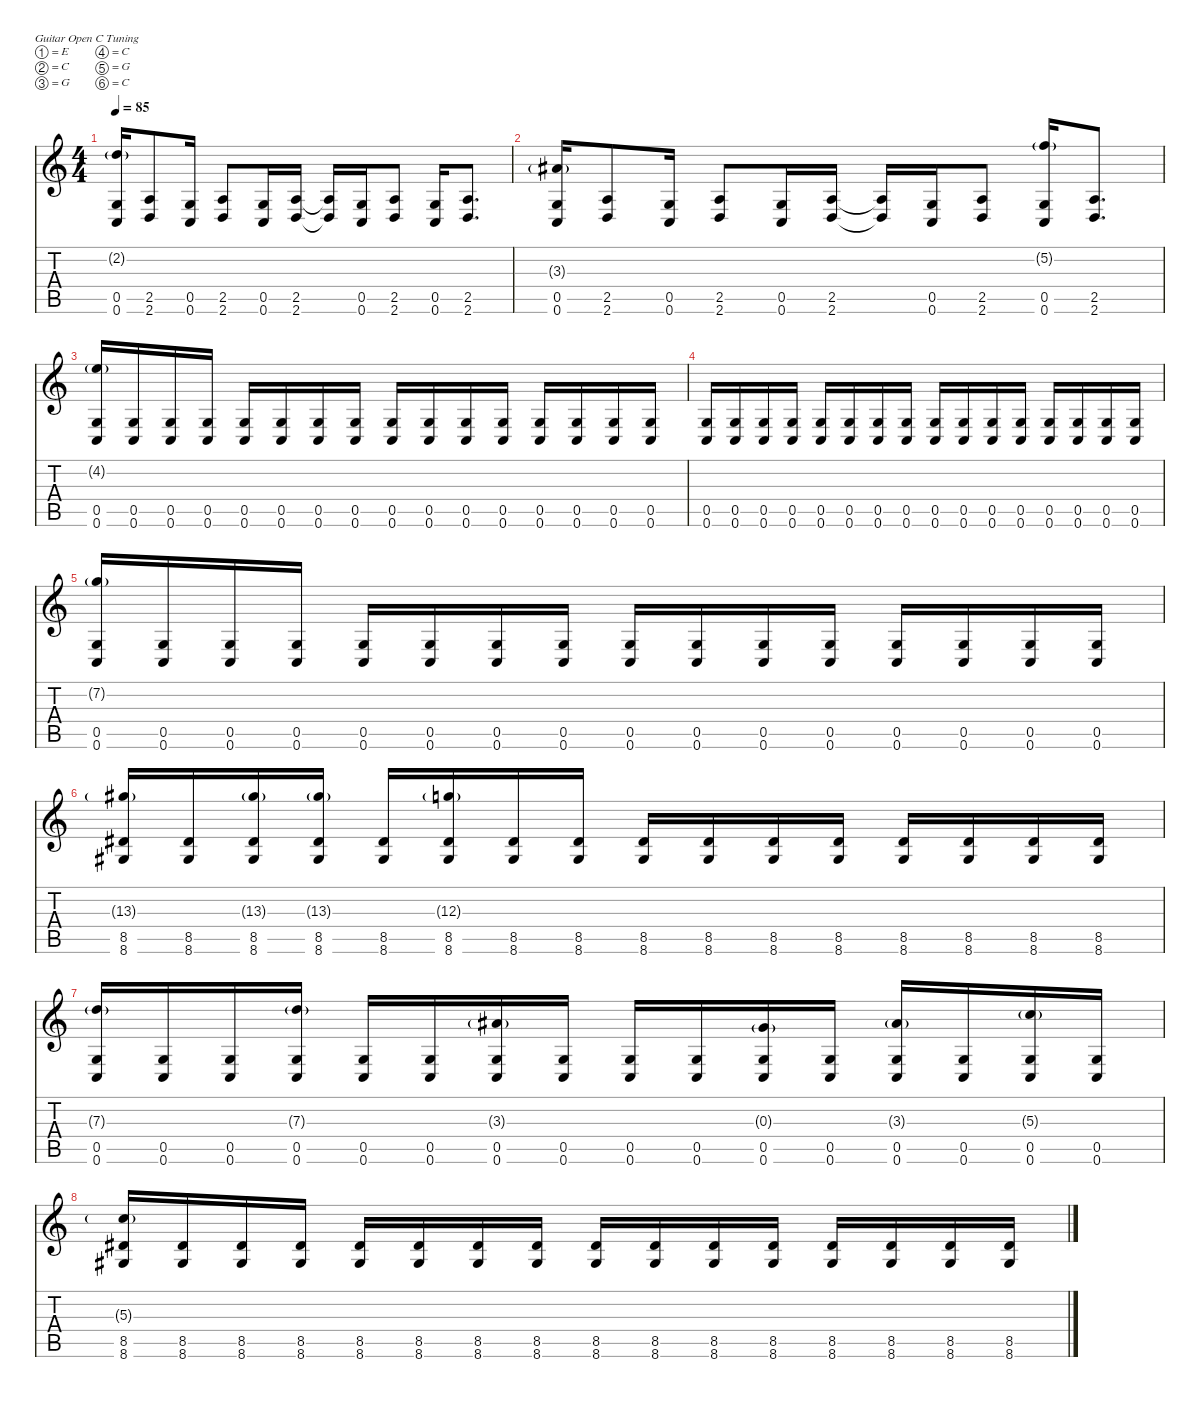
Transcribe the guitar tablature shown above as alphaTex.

\defaultSystemsLayout 4
\hideDynamics
\bracketExtendMode nobrackets
\singleTrackTrackNamePolicy hidden
\multiTrackTrackNamePolicy hidden
\firstSystemTrackNameMode fullname
\firstSystemTrackNameOrientation horizontal
\otherSystemsTrackNameOrientation horizontal
\track ("Guitar 1" "dist.guit.") {instrument distortionguitar}
\staff {score tabs}
\tuning (E4 C4 G3 C3 G2 C2)
\ts (4 4)
\tempo 85
\clef g2
\ks c
(2.2{g} 0.5 0.6).16{dy f beam Up} (2.5 2.6).8{beam Up} (0.5 0.6).16{beam Up} (2.5 2.6).8{beam Up} (0.5 0.6).16{beam Up} (2.5 2.6).16{beam Up} (2.5{t} 2.6{t}).16{beam Up} (0.5 0.6).16{beam Up} (2.5 2.6).8{beam Up} (0.5 0.6).16{beam Up} (2.5 2.6).8{d beam Up} |
(3.3{g acc #} 0.5 0.6).16{beam Up} (2.5 2.6).8{beam Up} (0.5 0.6).16{beam Up} (2.5 2.6).8{beam Up} (0.5 0.6).16{beam Up} (2.5 2.6).16{beam Up} (2.5{t} 2.6{t}).16{beam Up} (0.5 0.6).16{beam Up} (2.5 2.6).8{beam Up} (5.2{g} 0.5 0.6).16{beam Up} (2.5 2.6).8{d beam Up} |
(4.2{g} 0.5 0.6).16{beam Up} (0.5 0.6).16{beam Up} (0.5 0.6).16{beam Up} (0.5 0.6).16{beam Up} (0.5 0.6).16{beam Up} (0.5 0.6).16{beam Up} (0.5 0.6).16{beam Up} (0.5 0.6).16{beam Up} (0.5 0.6).16{beam Up} (0.5 0.6).16{beam Up} (0.5 0.6).16{beam Up} (0.5 0.6).16{beam Up} (0.5 0.6).16{beam Up} (0.5 0.6).16{beam Up} (0.5 0.6).16{beam Up} (0.5 0.6).16{beam Up} |
(0.5 0.6).16{beam Up} (0.5 0.6).16{beam Up} (0.5 0.6).16{beam Up} (0.5 0.6).16{beam Up} (0.5 0.6).16{beam Up} (0.5 0.6).16{beam Up} (0.5 0.6).16{beam Up} (0.5 0.6).16{beam Up} (0.5 0.6).16{beam Up} (0.5 0.6).16{beam Up} (0.5 0.6).16{beam Up} (0.5 0.6).16{beam Up} (0.5 0.6).16{beam Up} (0.5 0.6).16{beam Up} (0.5 0.6).16{beam Up} (0.5 0.6).16{beam Up} |
(7.2{g} 0.5 0.6).16{beam Up} (0.5 0.6).16{beam Up} (0.5 0.6).16{beam Up} (0.5 0.6).16{beam Up} (0.5 0.6).16{beam Up} (0.5 0.6).16{beam Up} (0.5 0.6).16{beam Up} (0.5 0.6).16{beam Up} (0.5 0.6).16{beam Up} (0.5 0.6).16{beam Up} (0.5 0.6).16{beam Up} (0.5 0.6).16{beam Up} (0.5 0.6).16{beam Up} (0.5 0.6).16{beam Up} (0.5 0.6).16{beam Up} (0.5 0.6).16{beam Up} |
(13.3{g acc #} 8.5{acc #} 8.6{acc #}).16{beam Up} (8.5{acc #} 8.6{acc #}).16{beam Up} (13.3{g acc #} 8.5{acc #} 8.6{acc #}).16{beam Up} (13.3{g acc #} 8.5{acc #} 8.6{acc #}).16{beam Up} (8.5{acc #} 8.6{acc #}).16{beam Up} (12.3{g} 8.5{acc #} 8.6{acc #}).16{beam Up} (8.5{acc #} 8.6{acc #}).16{beam Up} (8.5{acc #} 8.6{acc #}).16{beam Up} (8.5{acc #} 8.6{acc #}).16{beam Up} (8.5{acc #} 8.6{acc #}).16{beam Up} (8.5{acc #} 8.6{acc #}).16{beam Up} (8.5{acc #} 8.6{acc #}).16{beam Up} (8.5{acc #} 8.6{acc #}).16{beam Up} (8.5{acc #} 8.6{acc #}).16{beam Up} (8.5{acc #} 8.6{acc #}).16{beam Up} (8.5{acc #} 8.6{acc #}).16{beam Up} |
(7.3{g} 0.5 0.6).16{beam Up} (0.5 0.6).16{beam Up} (0.5 0.6).16{beam Up} (7.3{g} 0.5 0.6).16{beam Up} (0.5 0.6).16{beam Up} (0.5 0.6).16{beam Up} (3.3{g acc #} 0.5 0.6).16{beam Up} (0.5 0.6).16{beam Up} (0.5 0.6).16{beam Up} (0.5 0.6).16{beam Up} (0.3{g} 0.5 0.6).16{beam Up} (0.5 0.6).16{beam Up} (3.3{g acc #} 0.5 0.6).16{beam Up} (0.5 0.6).16{beam Up} (5.3{g} 0.5 0.6).16{beam Up} (0.5 0.6).16{beam Up} |
(5.3{g} 8.5{acc #} 8.6{acc #}).16{beam Up} (8.5{acc #} 8.6{acc #}).16{beam Up} (8.5{acc #} 8.6{acc #}).16{beam Up} (8.5{acc #} 8.6{acc #}).16{beam Up} (8.5{acc #} 8.6{acc #}).16{beam Up} (8.5{acc #} 8.6{acc #}).16{beam Up} (8.5{acc #} 8.6{acc #}).16{beam Up} (8.5{acc #} 8.6{acc #}).16{beam Up} (8.5{acc #} 8.6{acc #}).16{beam Up} (8.5{acc #} 8.6{acc #}).16{beam Up} (8.5{acc #} 8.6{acc #}).16{beam Up} (8.5{acc #} 8.6{acc #}).16{beam Up} (8.5{acc #} 8.6{acc #}).16{beam Up} (8.5{acc #} 8.6{acc #}).16{beam Up} (8.5{acc #} 8.6{acc #}).16{beam Up} (8.5{acc #} 8.6{acc #}).16{beam Up}
